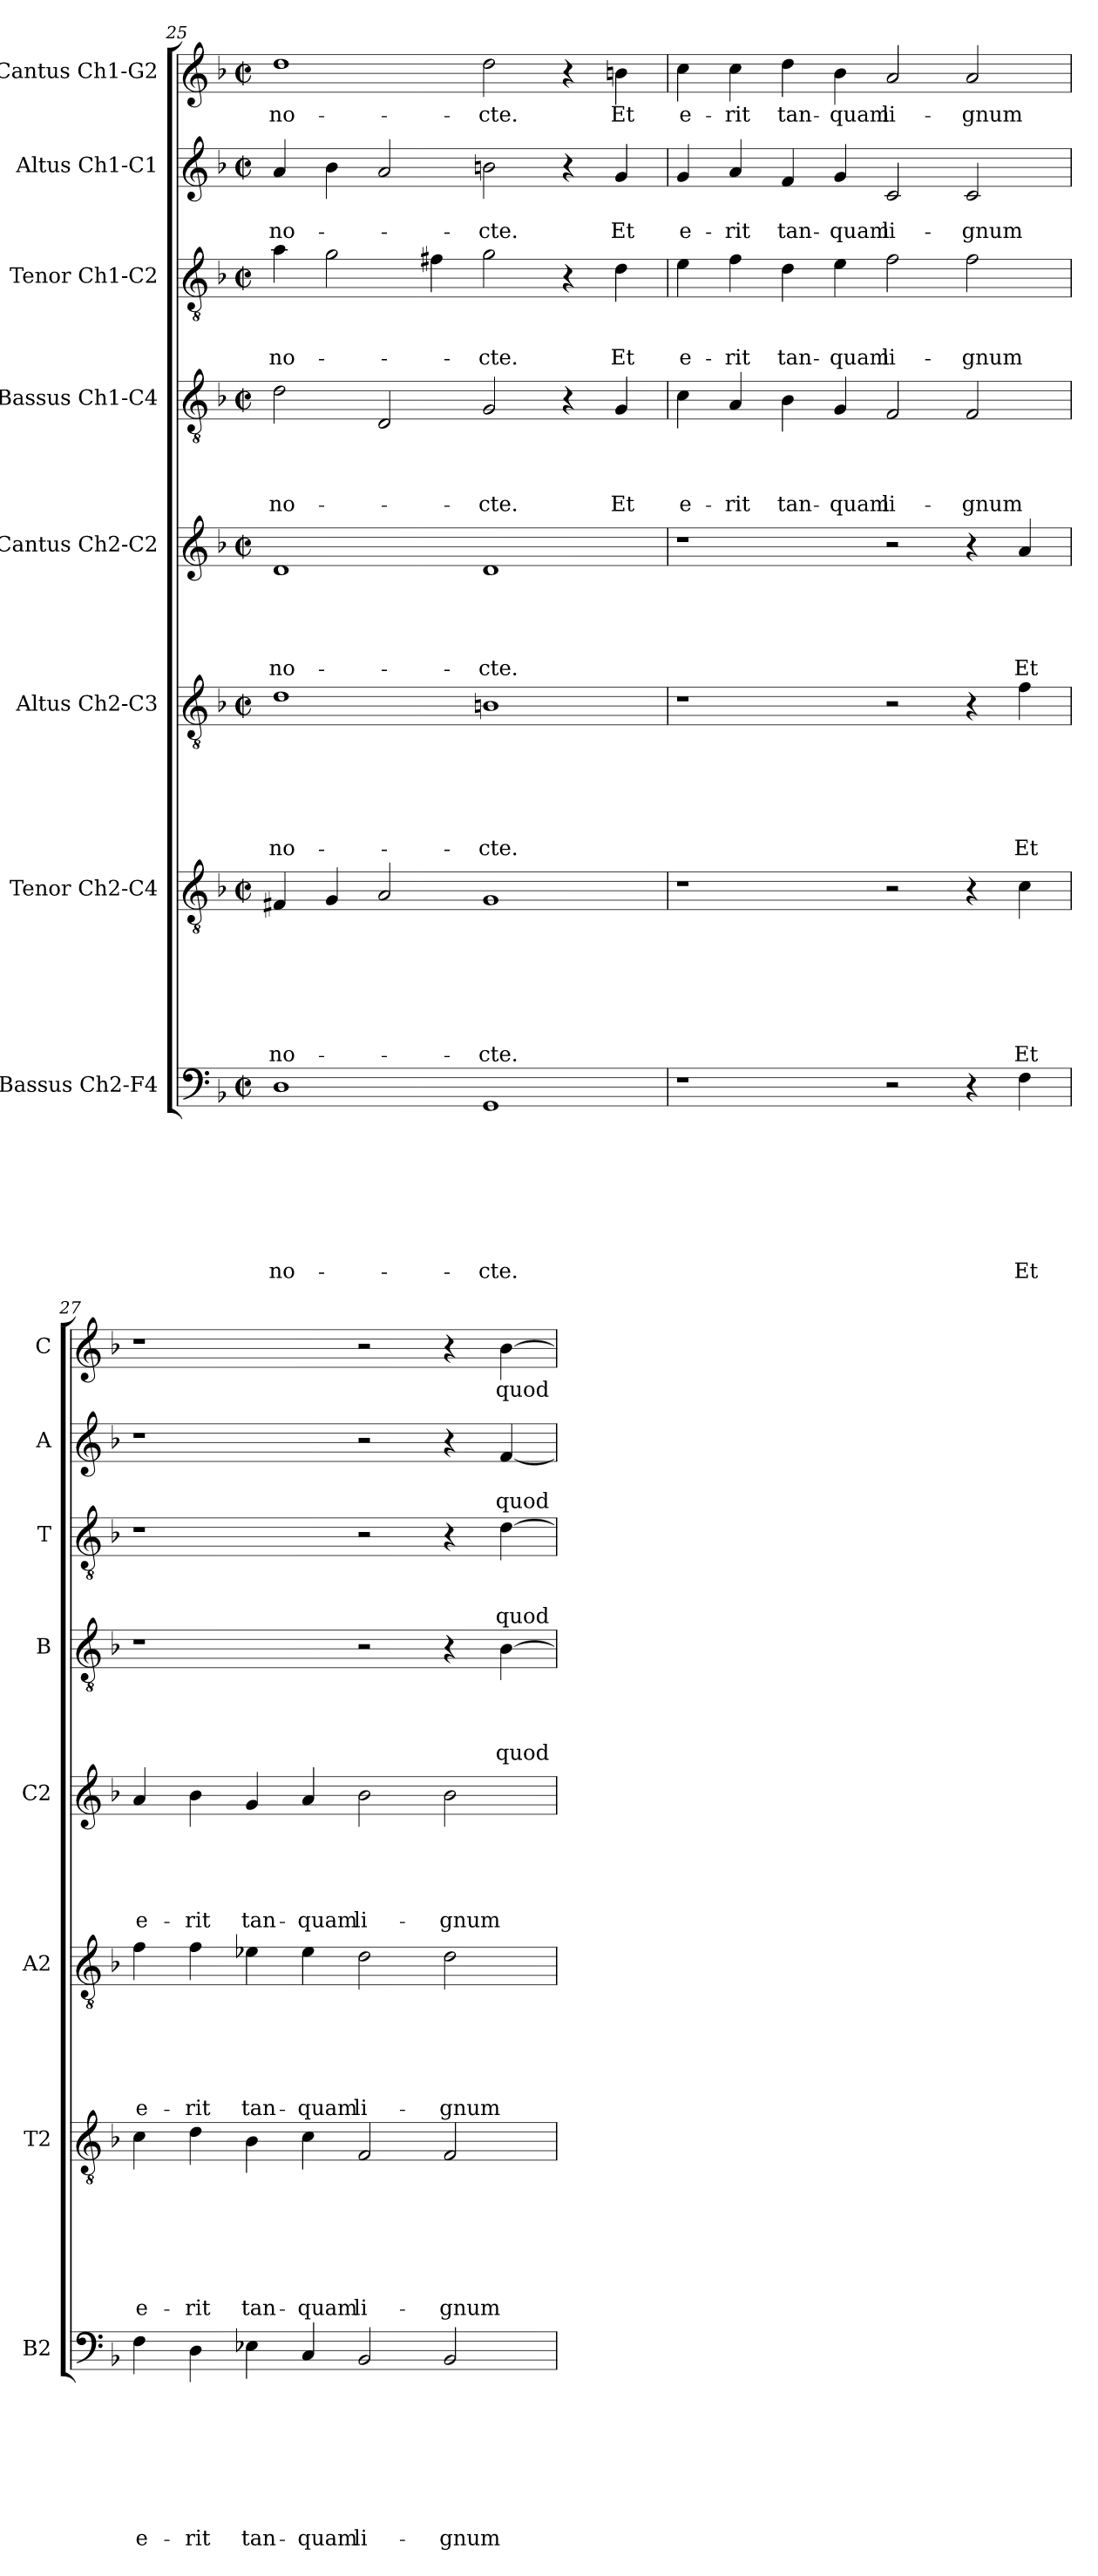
**kern	**text	**text	**text	**text	**text	**text	**text	**text	**kern	**text	**text	**text	**text	**text	**text	**text	**kern	**text	**text	**text	**text	**text	**text	**kern	**text	**text	**text	**text	**text	**kern	**text	**text	**text	**text	**kern	**text	**text	**text	**kern	**text	**text	**kern	**text
*part8	*part8	*part8	*part8	*part8	*part8	*part8	*part8	*part8	*part7	*part7	*part7	*part7	*part7	*part7	*part7	*part7	*part6	*part6	*part6	*part6	*part6	*part6	*part6	*part5	*part5	*part5	*part5	*part5	*part5	*part4	*part4	*part4	*part4	*part4	*part3	*part3	*part3	*part3	*part2	*part2	*part2	*part1	*part1
*staff8	*staff8	*staff8	*staff8	*staff8	*staff8	*staff8	*staff8	*staff8	*staff7	*staff7	*staff7	*staff7	*staff7	*staff7	*staff7	*staff7	*staff6	*staff6	*staff6	*staff6	*staff6	*staff6	*staff6	*staff5	*staff5	*staff5	*staff5	*staff5	*staff5	*staff4	*staff4	*staff4	*staff4	*staff4	*staff3	*staff3	*staff3	*staff3	*staff2	*staff2	*staff2	*staff1	*staff1
*I"Bassus Ch2-F4	*	*	*	*	*	*	*	*	*I"Tenor Ch2-C4	*	*	*	*	*	*	*	*I"Altus Ch2-C3	*	*	*	*	*	*	*I"Cantus Ch2-C2	*	*	*	*	*	*I"Bassus Ch1-C4	*	*	*	*	*I"Tenor Ch1-C2	*	*	*	*I"Altus Ch1-C1	*	*	*I"Cantus Ch1-G2	*
*I'B2	*	*	*	*	*	*	*	*	*I'T2	*	*	*	*	*	*	*	*I'A2	*	*	*	*	*	*	*I'C2	*	*	*	*	*	*I'B	*	*	*	*	*I'T	*	*	*	*I'A	*	*	*I'C	*
*clefF4	*	*	*	*	*	*	*	*	*clefGv2	*	*	*	*	*	*	*	*clefGv2	*	*	*	*	*	*	*clefG2	*	*	*	*	*	*clefGv2	*	*	*	*	*clefGv2	*	*	*	*clefG2	*	*	*clefG2	*
*k[b-]	*	*	*	*	*	*	*	*	*k[b-]	*	*	*	*	*	*	*	*k[b-]	*	*	*	*	*	*	*k[b-]	*	*	*	*	*	*k[b-]	*	*	*	*	*k[b-]	*	*	*	*k[b-]	*	*	*k[b-]	*
*F:	*	*	*	*	*	*	*	*	*F:	*	*	*	*	*	*	*	*F:	*	*	*	*	*	*	*F:	*	*	*	*	*	*F:	*	*	*	*	*F:	*	*	*	*F:	*	*	*F:	*
*M2/2	*	*	*	*	*	*	*	*	*M2/2	*	*	*	*	*	*	*	*M2/2	*	*	*	*	*	*	*M2/2	*	*	*	*	*	*M2/2	*	*	*	*	*M2/2	*	*	*	*M2/2	*	*	*M2/2	*
*met(c|)	*	*	*	*	*	*	*	*	*met(c|)	*	*	*	*	*	*	*	*met(c|)	*	*	*	*	*	*	*met(c|)	*	*	*	*	*	*met(c|)	*	*	*	*	*met(c|)	*	*	*	*met(c|)	*	*	*met(c|)	*
=25	=25	=25	=25	=25	=25	=25	=25	=25	=25	=25	=25	=25	=25	=25	=25	=25	=25	=25	=25	=25	=25	=25	=25	=25	=25	=25	=25	=25	=25	=25	=25	=25	=25	=25	=25	=25	=25	=25	=25	=25	=25	=25	=25
!	!	!	!	!	!	!	!	!LO:LY:b	!	!	!	!	!	!	!	!LO:LY:b	!	!	!	!	!	!	!LO:LY:b	!	!	!	!	!	!LO:LY:b	!	!	!	!	!LO:LY:b	!	!	!	!LO:LY:b	!	!	!LO:LY:b	!	!LO:LY:b
1D	.	.	.	.	.	.	.	no-	4F#X/	.	.	.	.	.	.	no-	1d	.	.	.	.	.	no-	1d	.	.	.	.	no-	2d\	.	.	.	no-	4a\	.	.	no-	4a/	.	no-	1dd	no-
.	.	.	.	.	.	.	.	.	4G/	.	.	.	.	.	.	.	.	.	.	.	.	.	.	.	.	.	.	.	.	.	.	.	.	.	2g\	.	.	.	4b-\	.	.	.	.
.	.	.	.	.	.	.	.	.	2A/	.	.	.	.	.	.	.	.	.	.	.	.	.	.	.	.	.	.	.	.	2D/	.	.	.	.	.	.	.	.	2a/	.	.	.	.
.	.	.	.	.	.	.	.	.	.	.	.	.	.	.	.	.	.	.	.	.	.	.	.	.	.	.	.	.	.	.	.	.	.	.	4f#X\	.	.	.	.	.	.	.	.
!	!	!	!	!	!	!	!	!LO:LY:b	!	!	!	!	!	!	!	!LO:LY:b	!	!	!	!	!	!	!LO:LY:b	!	!	!	!	!	!LO:LY:b	!	!	!	!	!LO:LY:b	!	!	!	!LO:LY:b	!	!	!LO:LY:b	!	!LO:LY:b
1GG	.	.	.	.	.	.	.	-cte.	1G	.	.	.	.	.	.	-cte.	1Bn	.	.	.	.	.	-cte.	1d	.	.	.	.	-cte.	2G/	.	.	.	-cte.	2g\	.	.	-cte.	2bn\	.	-cte.	2dd\	-cte.
.	.	.	.	.	.	.	.	.	.	.	.	.	.	.	.	.	.	.	.	.	.	.	.	.	.	.	.	.	.	4r	.	.	.	.	4r	.	.	.	4r	.	.	4r	.
!	!	!	!	!	!	!	!	!	!	!	!	!	!	!	!	!	!	!	!	!	!	!	!	!	!	!	!	!	!	!	!	!	!	!LO:LY:b	!	!	!	!LO:LY:b	!	!	!LO:LY:b	!	!LO:LY:b
.	.	.	.	.	.	.	.	.	.	.	.	.	.	.	.	.	.	.	.	.	.	.	.	.	.	.	.	.	.	4G/	.	.	.	Et	4d\	.	.	Et	4g/	.	Et	4bn\	Et
!!LO:PB:g=z
=26	=26	=26	=26	=26	=26	=26	=26	=26	=26	=26	=26	=26	=26	=26	=26	=26	=26	=26	=26	=26	=26	=26	=26	=26	=26	=26	=26	=26	=26	=26	=26	=26	=26	=26	=26	=26	=26	=26	=26	=26	=26	=26	=26
!	!	!	!	!	!	!	!	!	!	!	!	!	!	!	!	!	!	!	!	!	!	!	!	!	!	!	!	!	!	!	!	!	!	!LO:LY:b	!	!	!	!LO:LY:b	!	!	!LO:LY:b	!	!LO:LY:b
1r	.	.	.	.	.	.	.	.	1r	.	.	.	.	.	.	.	1r	.	.	.	.	.	.	1r	.	.	.	.	.	4c\	.	.	.	e-	4e\	.	.	e-	4g/	.	e-	4cc\	e-
!	!	!	!	!	!	!	!	!	!	!	!	!	!	!	!	!	!	!	!	!	!	!	!	!	!	!	!	!	!	!	!	!	!	!LO:LY:b	!	!	!	!LO:LY:b	!	!	!LO:LY:b	!	!LO:LY:b
.	.	.	.	.	.	.	.	.	.	.	.	.	.	.	.	.	.	.	.	.	.	.	.	.	.	.	.	.	.	4A/	.	.	.	-rit	4f\	.	.	-rit	4a/	.	-rit	4cc\	-rit
!	!	!	!	!	!	!	!	!	!	!	!	!	!	!	!	!	!	!	!	!	!	!	!	!	!	!	!	!	!	!	!	!	!	!LO:LY:b	!	!	!	!LO:LY:b	!	!	!LO:LY:b	!	!LO:LY:b
.	.	.	.	.	.	.	.	.	.	.	.	.	.	.	.	.	.	.	.	.	.	.	.	.	.	.	.	.	.	4B-\	.	.	.	tan-	4d\	.	.	tan-	4f/	.	tan-	4dd\	tan-
!	!	!	!	!	!	!	!	!	!	!	!	!	!	!	!	!	!	!	!	!	!	!	!	!	!	!	!	!	!	!	!	!	!	!LO:LY:b	!	!	!	!LO:LY:b	!	!	!LO:LY:b	!	!LO:LY:b
.	.	.	.	.	.	.	.	.	.	.	.	.	.	.	.	.	.	.	.	.	.	.	.	.	.	.	.	.	.	4G/	.	.	.	-quam	4e\	.	.	-quam	4g/	.	-quam	4b-\	-quam
!	!	!	!	!	!	!	!	!	!	!	!	!	!	!	!	!	!	!	!	!	!	!	!	!	!	!	!	!	!	!	!	!	!	!LO:LY:b	!	!	!	!LO:LY:b	!	!	!LO:LY:b	!	!LO:LY:b
2r	.	.	.	.	.	.	.	.	2r	.	.	.	.	.	.	.	2r	.	.	.	.	.	.	2r	.	.	.	.	.	2F/	.	.	.	li-	2f\	.	.	li-	2c/	.	li-	2a/	li-
!	!	!	!	!	!	!	!	!	!	!	!	!	!	!	!	!	!	!	!	!	!	!	!	!	!	!	!	!	!	!	!	!	!	!LO:LY:b	!	!	!	!LO:LY:b	!	!	!LO:LY:b	!	!LO:LY:b
4r	.	.	.	.	.	.	.	.	4r	.	.	.	.	.	.	.	4r	.	.	.	.	.	.	4r	.	.	.	.	.	2F/	.	.	.	-gnum	2f\	.	.	-gnum	2c/	.	-gnum	2a/	-gnum
!	!	!	!	!	!	!	!	!LO:LY:b	!	!	!	!	!	!	!	!LO:LY:b	!	!	!	!	!	!	!LO:LY:b	!	!	!	!	!	!LO:LY:b	!	!	!	!	!	!	!	!	!	!	!	!	!	!
4F\	.	.	.	.	.	.	.	Et	4c\	.	.	.	.	.	.	Et	4f\	.	.	.	.	.	Et	4a/	.	.	.	.	Et	.	.	.	.	.	.	.	.	.	.	.	.	.	.
=27	=27	=27	=27	=27	=27	=27	=27	=27	=27	=27	=27	=27	=27	=27	=27	=27	=27	=27	=27	=27	=27	=27	=27	=27	=27	=27	=27	=27	=27	=27	=27	=27	=27	=27	=27	=27	=27	=27	=27	=27	=27	=27	=27
!	!	!	!	!	!	!	!	!LO:LY:b	!	!	!	!	!	!	!	!LO:LY:b	!	!	!	!	!	!	!LO:LY:b	!	!	!	!	!	!LO:LY:b	!	!	!	!	!	!	!	!	!	!	!	!	!	!
4F\	.	.	.	.	.	.	.	e-	4c\	.	.	.	.	.	.	e-	4f\	.	.	.	.	.	e-	4a/	.	.	.	.	e-	1r	.	.	.	.	1r	.	.	.	1r	.	.	1r	.
!	!	!	!	!	!	!	!	!LO:LY:b	!	!	!	!	!	!	!	!LO:LY:b	!	!	!	!	!	!	!LO:LY:b	!	!	!	!	!	!LO:LY:b	!	!	!	!	!	!	!	!	!	!	!	!	!	!
4D\	.	.	.	.	.	.	.	-rit	4d\	.	.	.	.	.	.	-rit	4f\	.	.	.	.	.	-rit	4b-\	.	.	.	.	-rit	.	.	.	.	.	.	.	.	.	.	.	.	.	.
!	!	!	!	!	!	!	!	!LO:LY:b	!	!	!	!	!	!	!	!LO:LY:b	!	!	!	!	!	!	!LO:LY:b	!	!	!	!	!	!LO:LY:b	!	!	!	!	!	!	!	!	!	!	!	!	!	!
4E-X\	.	.	.	.	.	.	.	tan-	4B-\	.	.	.	.	.	.	tan-	4e-X\	.	.	.	.	.	tan-	4g/	.	.	.	.	tan-	.	.	.	.	.	.	.	.	.	.	.	.	.	.
!	!	!	!	!	!	!	!	!LO:LY:b	!	!	!	!	!	!	!	!LO:LY:b	!	!	!	!	!	!	!LO:LY:b	!	!	!	!	!	!LO:LY:b	!	!	!	!	!	!	!	!	!	!	!	!	!	!
4C/	.	.	.	.	.	.	.	-quam	4c\	.	.	.	.	.	.	-quam	4e-\	.	.	.	.	.	-quam	4a/	.	.	.	.	-quam	.	.	.	.	.	.	.	.	.	.	.	.	.	.
!	!	!	!	!	!	!	!	!LO:LY:b	!	!	!	!	!	!	!	!LO:LY:b	!	!	!	!	!	!	!LO:LY:b	!	!	!	!	!	!LO:LY:b	!	!	!	!	!	!	!	!	!	!	!	!	!	!
2BB-/	.	.	.	.	.	.	.	li-	2F/	.	.	.	.	.	.	li-	2d\	.	.	.	.	.	li-	2b-\	.	.	.	.	li-	2r	.	.	.	.	2r	.	.	.	2r	.	.	2r	.
!	!	!	!	!	!	!	!	!LO:LY:b	!	!	!	!	!	!	!	!LO:LY:b	!	!	!	!	!	!	!LO:LY:b	!	!	!	!	!	!LO:LY:b	!	!	!	!	!	!	!	!	!	!	!	!	!	!
2BB-/	.	.	.	.	.	.	.	-gnum	2F/	.	.	.	.	.	.	-gnum	2d\	.	.	.	.	.	-gnum	2b-\	.	.	.	.	-gnum	4r	.	.	.	.	4r	.	.	.	4r	.	.	4r	.
!	!	!	!	!	!	!	!	!	!	!	!	!	!	!	!	!	!	!	!	!	!	!	!	!	!	!	!	!	!	!	!	!	!	!LO:LY:b	!	!	!	!LO:LY:b	!	!	!LO:LY:b	!	!LO:LY:b
.	.	.	.	.	.	.	.	.	.	.	.	.	.	.	.	.	.	.	.	.	.	.	.	.	.	.	.	.	.	[4B-\	.	.	.	quod	[4d\	.	.	quod	[4f/	.	quod	[4b-\	quod
=	=	=	=	=	=	=	=	=	=	=	=	=	=	=	=	=	=	=	=	=	=	=	=	=	=	=	=	=	=	=	=	=	=	=	=	=	=	=	=	=	=	=	=
*-	*-	*-	*-	*-	*-	*-	*-	*-	*-	*-	*-	*-	*-	*-	*-	*-	*-	*-	*-	*-	*-	*-	*-	*-	*-	*-	*-	*-	*-	*-	*-	*-	*-	*-	*-	*-	*-	*-	*-	*-	*-	*-	*-
